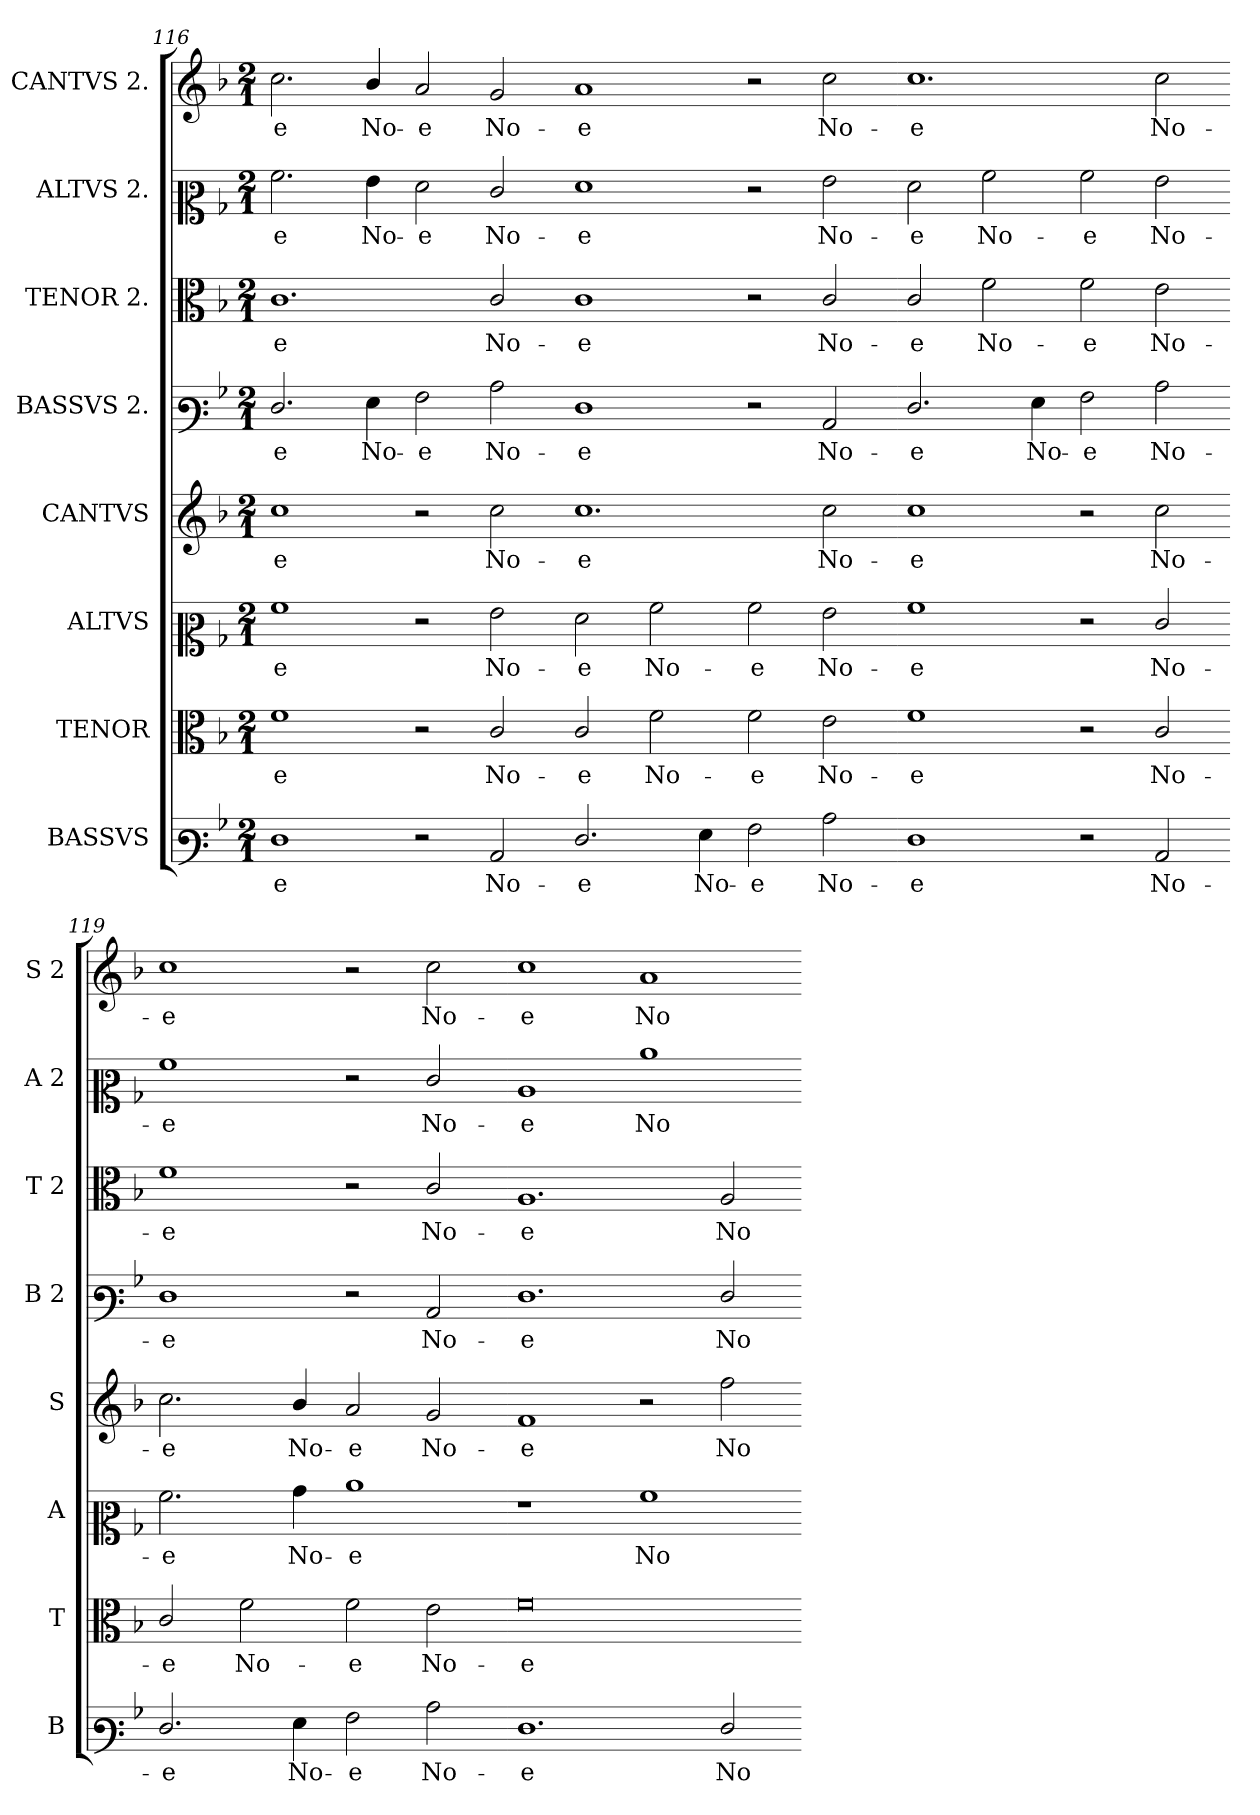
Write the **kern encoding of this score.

**kern	**text	**kern	**text	**kern	**text	**kern	**text	**kern	**text	**kern	**text	**kern	**text	**kern	**text
*part8	*part8	*part7	*part7	*part6	*part6	*part5	*part5	*part4	*part4	*part3	*part3	*part2	*part2	*part1	*part1
*staff8	*staff8	*staff7	*staff7	*staff6	*staff6	*staff5	*staff5	*staff4	*staff4	*staff3	*staff3	*staff2	*staff2	*staff1	*staff1
*I"BASSVS	*	*I"TENOR	*	*I"ALTVS	*	*I"CANTVS	*	*I"BASSVS 2.	*	*I"TENOR 2.	*	*I"ALTVS 2.	*	*I"CANTVS 2.	*
*I'B	*	*I'T	*	*I'A	*	*I'S	*	*I'B 2	*	*I'T 2	*	*I'A 2	*	*I'S 2	*
*clefF3	*	*clefC3	*	*clefC2	*	*clefG2	*	*clefF3	*	*clefC3	*	*clefC2	*	*clefG2	*
*k[b-]	*	*k[b-]	*	*k[b-]	*	*k[b-]	*	*k[b-]	*	*k[b-]	*	*k[b-]	*	*k[b-]	*
*F:ion	*	*F:ion	*	*F:ion	*	*F:ion	*	*F:ion	*	*F:ion	*	*F:ion	*	*F:ion	*
*M2/1	*	*M2/1	*	*M2/1	*	*M2/1	*	*M2/1	*	*M2/1	*	*M2/1	*	*M2/1	*
=116	=116	=116	=116	=116	=116	=116	=116	=116	=116	=116	=116	=116	=116	=116	=116
!	!LO:LY:i	!	!LO:LY:i	!	!LO:LY:i	!	!	!	!	!	!	!	!	!	!
1F	-e	1f	-e	1a	-e	1cc	-e	2.F/	-e	1.c	-e	2.a\	-e	2.cc\	-e
!	!	!	!	!	!	!	!	!	!LO:LY:i	!	!	!	!LO:LY:i	!	!LO:LY:i
.	.	.	.	.	.	.	.	4G\	No-	.	.	4g\	No-	4b-/	No-
!	!	!	!	!	!	!	!	!	!LO:LY:i	!	!	!	!LO:LY:i	!	!LO:LY:i
2r	.	2r	.	2r	.	2r	.	2A\	-e	.	.	2f\	-e	2a/	-e
!	!	!	!	!	!	!	!LO:LY:i	!	!LO:LY:i	!	!LO:LY:i	!	!LO:LY:i	!	!LO:LY:i
2C/	No-	2c/	No-	2g\	No-	2cc\	No-	2c\	No-	2c/	No-	2e/	No-	2g/	No-
=117-	=117-	=117-	=117-	=117-	=117-	=117-	=117-	=117-	=117-	=117-	=117-	=117-	=117-	=117-	=117-
!	!	!	!	!	!	!	!LO:LY:i	!	!LO:LY:i	!	!LO:LY:i	!	!LO:LY:i	!	!LO:LY:i
2.F/	-e	2c/	-e	2f\	-e	1.cc	-e	1F	-e	1c	-e	1f	-e	1a	-e
!	!	!	!LO:LY:i	!	!LO:LY:i	!	!	!	!	!	!	!	!	!	!
.	.	2f\	No-	2a\	No-	.	.	.	.	.	.	.	.	.	.
!	!LO:LY:i	!	!	!	!	!	!	!	!	!	!	!	!	!	!
4G\	No-	.	.	.	.	.	.	.	.	.	.	.	.	.	.
!	!LO:LY:i	!	!LO:LY:i	!	!LO:LY:i	!	!	!	!	!	!	!	!	!	!
2A\	-e	2f\	-e	2a\	-e	.	.	2r	.	2r	.	2r	.	2r	.
!	!	!	!LO:LY:i	!	!	!	!LO:LY:i	!	!	!	!	!	!	!	!
2c\	No-	2e\	No-	2g\	No-	2cc\	No-	2C/	No-	2c/	No-	2g\	No-	2cc\	No-
=118-	=118-	=118-	=118-	=118-	=118-	=118-	=118-	=118-	=118-	=118-	=118-	=118-	=118-	=118-	=118-
!	!	!	!LO:LY:i	!	!	!	!LO:LY:i	!	!	!	!	!	!	!	!
1F	-e	1f	-e	1a	-e	1cc	-e	2.F/	-e	2c/	-e	2f\	-e	1.cc	-e
!	!	!	!	!	!	!	!	!	!	!	!LO:LY:i	!	!LO:LY:i	!	!
.	.	.	.	.	.	.	.	.	.	2f\	No-	2a\	No-	.	.
!	!	!	!	!	!	!	!	!	!LO:LY:i	!	!	!	!	!	!
.	.	.	.	.	.	.	.	4G\	No-	.	.	.	.	.	.
!	!	!	!	!	!	!	!	!	!LO:LY:i	!	!LO:LY:i	!	!LO:LY:i	!	!
2r	.	2r	.	2r	.	2r	.	2A\	-e	2f\	-e	2a\	-e	.	.
!	!	!	!	!	!	!	!	!	!	!	!LO:LY:i	!	!LO:LY:i	!	!LO:LY:i
2C/	No-	2c/	No-	2e/	No-	2cc\	No-	2c\	No-	2e\	No-	2g\	No-	2cc\	No-
=119-	=119-	=119-	=119-	=119-	=119-	=119-	=119-	=119-	=119-	=119-	=119-	=119-	=119-	=119-	=119-
!	!	!	!	!	!	!	!	!	!	!	!LO:LY:i	!	!LO:LY:i	!	!LO:LY:i
2.F/	-e	2c/	-e	2.a\	-e	2.cc\	-e	1F	-e	1f	-e	1a	-e	1cc	-e
!	!	!	!LO:LY:i	!	!	!	!	!	!	!	!	!	!	!	!
.	.	2f\	No-	.	.	.	.	.	.	.	.	.	.	.	.
!	!LO:LY:i	!	!	!	!LO:LY:i	!	!LO:LY:i	!	!	!	!	!	!	!	!
4G\	No-	.	.	4b-\	No-	4b-/	No-	.	.	.	.	.	.	.	.
!	!LO:LY:i	!	!LO:LY:i	!	!LO:LY:i	!	!LO:LY:i	!	!	!	!	!	!	!	!
2A\	-e	2f\	-e	1cc	-e	2a/	-e	2r	.	2r	.	2r	.	2r	.
2c\	No-	2e\	No-	.	.	2g/	No-	2C/	No-	2c/	No-	2e/	No-	2cc\	No-
=120-	=120-	=120-	=120-	=120-	=120-	=120-	=120-	=120-	=120-	=120-	=120-	=120-	=120-	=120-	=120-
1.F	-e	0f	-e	1r	.	1f	-e	1.F	-e	1.A	-e	1c	-e	1cc	-e
!	!	!	!	!	!	!	!	!	!	!	!	!	!LO:LY:i	!	!
.	.	.	.	1a	No-	2r	.	.	.	.	.	1cc	No-	1a	No-
!	!LO:LY:i	!	!	!	!	!	!	!	!	!	!LO:LY:i	!	!	!	!
2F/	No-	.	.	.	.	2ff\	No-	2F/	No-	2A/	No-	.	.	.	.
=-	=-	=-	=-	=-	=-	=-	=-	=-	=-	=-	=-	=-	=-	=-	=-
*-	*-	*-	*-	*-	*-	*-	*-	*-	*-	*-	*-	*-	*-	*-	*-
